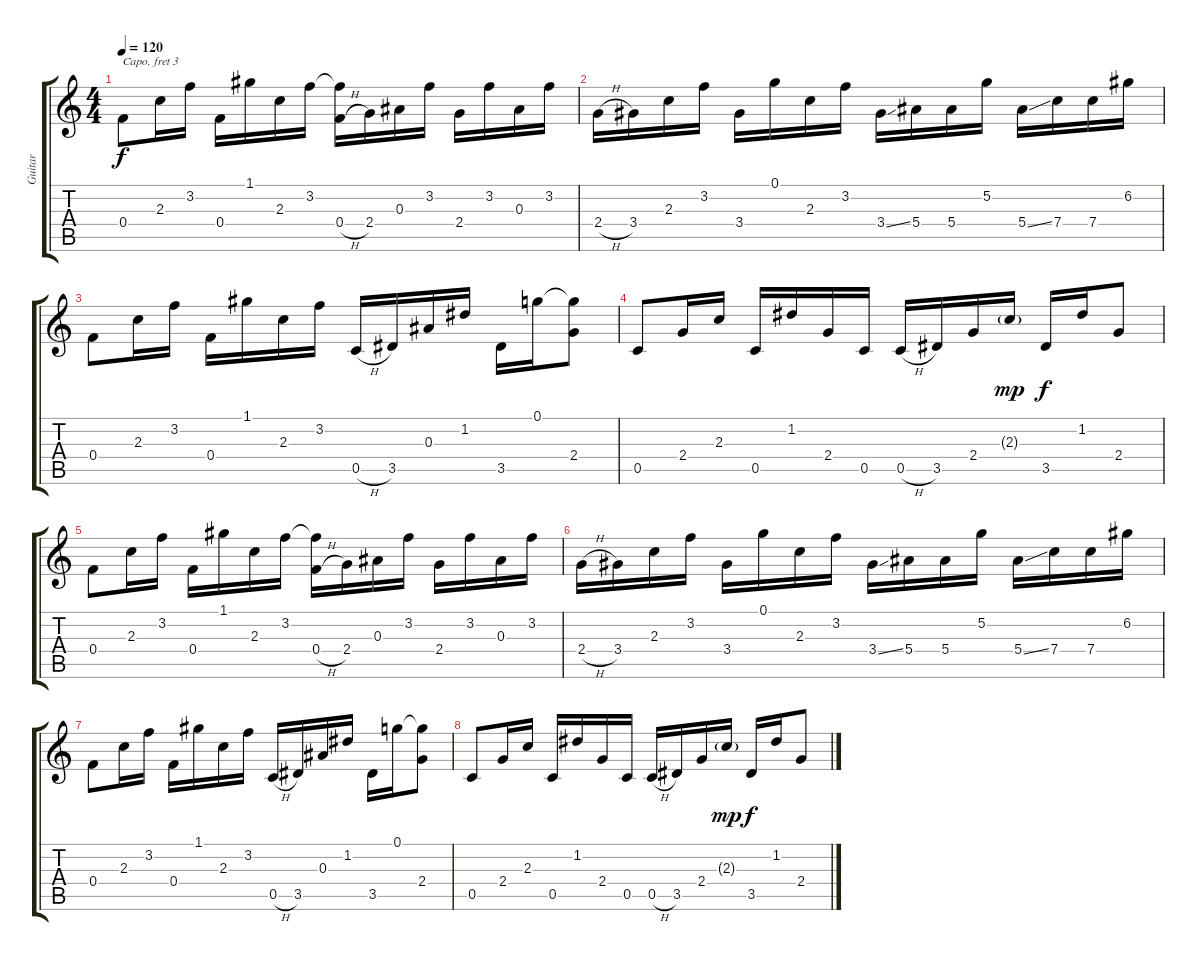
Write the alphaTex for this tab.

\track ("Guitar" "Guitar") {instrument acousticguitarnylon}
\staff {score tabs}
\capo 3
\tuning (E4 B3 G3 D3 A2 E2) {hide}
\ts (4 4)
\tempo 120
\clef g2
\ks c
0.4.8{dy f} 2.3.16 3.2.16 0.4.16 1.1.16 2.3.16 3.2.16 (3.2{t} 0.4{h}).16 2.4.16 0.3.16 3.2.16 2.4.16 3.2.16 0.3.16 3.2.16 |
2.4{h}.16 3.4.16 2.3.16 3.2.16 3.4.16 0.1.16 2.3.16 3.2.16 3.4{ss}.16 5.4.16 5.4.16 5.2.16 5.4{ss}.16 7.4.16 7.4.16 6.2.16 |
0.4.8 2.3.16 3.2.16 0.4.16 1.1.16 2.3.16 3.2.16 0.5{h}.16 3.5.16 0.3.16 1.2.16 3.5.16 0.1.16 (0.1{t} 2.4).8 |
0.5.8 2.4.16 2.3.16 0.5.16 1.2.16 2.4.16 0.5.16 0.5{h}.16 3.5.16 2.4.16 2.3{g}.16{dy mp} 3.5.16{dy f} 1.2.16 2.4.8 |
0.4.8 2.3.16 3.2.16 0.4.16 1.1.16 2.3.16 3.2.16 (3.2{t} 0.4{h}).16 2.4.16 0.3.16 3.2.16 2.4.16 3.2.16 0.3.16 3.2.16 |
2.4{h}.16 3.4.16 2.3.16 3.2.16 3.4.16 0.1.16 2.3.16 3.2.16 3.4{ss}.16 5.4.16 5.4.16 5.2.16 5.4{ss}.16 7.4.16 7.4.16 6.2.16 |
0.4.8 2.3.16 3.2.16 0.4.16 1.1.16 2.3.16 3.2.16 0.5{h}.16 3.5.16 0.3.16 1.2.16 3.5.16 0.1.16 (0.1{t} 2.4).8 |
0.5.8 2.4.16 2.3.16 0.5.16 1.2.16 2.4.16 0.5.16 0.5{h}.16 3.5.16 2.4.16 2.3{g}.16{dy mp} 3.5.16{dy f} 1.2.16 2.4.8
